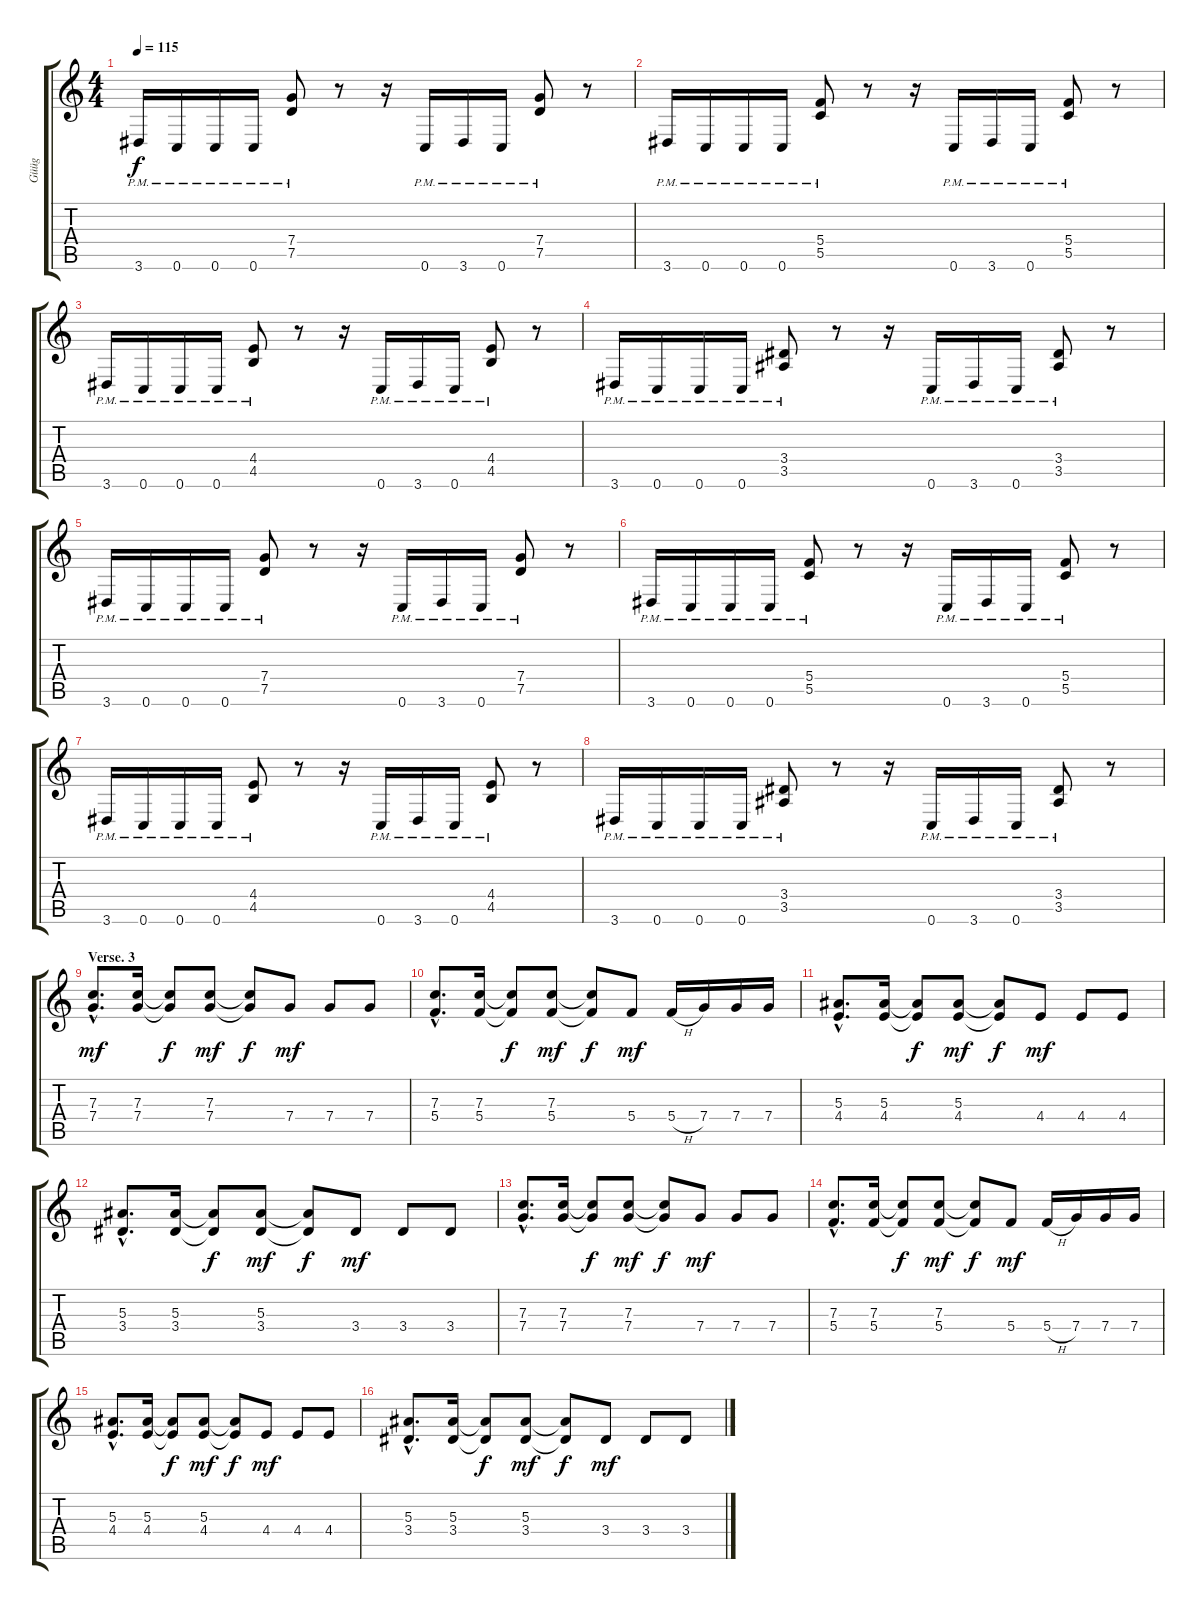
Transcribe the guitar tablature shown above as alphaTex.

\track ("Güüg" "Güüg") {instrument distortionguitar}
\staff {score tabs}
\tuning (D4 A3 F3 C3 G2 C2) {hide}
\ts (4 4)
\tempo 115
\clef g2
\ks c
3.6{pm}.16{dy f} 0.6{pm}.16 0.6{pm}.16 0.6{pm}.16 (7.4{pm} 7.5{pm}).8 r.8 r.16 0.6{pm}.16 3.6{pm}.16 0.6{pm}.16 (7.4{pm} 7.5{pm}).8 r.8 |
3.6{pm}.16 0.6{pm}.16 0.6{pm}.16 0.6{pm}.16 (5.4{pm} 5.5{pm}).8 r.8 r.16 0.6{pm}.16 3.6{pm}.16 0.6{pm}.16 (5.4{pm} 5.5{pm}).8 r.8 |
3.6{pm}.16 0.6{pm}.16 0.6{pm}.16 0.6{pm}.16 (4.4{pm} 4.5{pm}).8 r.8 r.16 0.6{pm}.16 3.6{pm}.16 0.6{pm}.16 (4.4{pm} 4.5{pm}).8 r.8 |
3.6{pm}.16 0.6{pm}.16 0.6{pm}.16 0.6{pm}.16 (3.4{pm} 3.5{pm}).8 r.8 r.16 0.6{pm}.16 3.6{pm}.16 0.6{pm}.16 (3.4{pm} 3.5{pm}).8 r.8 |
3.6{pm}.16 0.6{pm}.16 0.6{pm}.16 0.6{pm}.16 (7.4{pm} 7.5{pm}).8 r.8 r.16 0.6{pm}.16 3.6{pm}.16 0.6{pm}.16 (7.4{pm} 7.5{pm}).8 r.8 |
3.6{pm}.16 0.6{pm}.16 0.6{pm}.16 0.6{pm}.16 (5.4{pm} 5.5{pm}).8 r.8 r.16 0.6{pm}.16 3.6{pm}.16 0.6{pm}.16 (5.4{pm} 5.5{pm}).8 r.8 |
3.6{pm}.16 0.6{pm}.16 0.6{pm}.16 0.6{pm}.16 (4.4{pm} 4.5{pm}).8 r.8 r.16 0.6{pm}.16 3.6{pm}.16 0.6{pm}.16 (4.4{pm} 4.5{pm}).8 r.8 |
3.6{pm}.16 0.6{pm}.16 0.6{pm}.16 0.6{pm}.16 (3.4{pm} 3.5{pm}).8 r.8 r.16 0.6{pm}.16 3.6{pm}.16 0.6{pm}.16 (3.4{pm} 3.5{pm}).8 r.8 |
\section ("" "Verse. 3")
(7.3{hac} 7.4{hac}).8{d dy mf instrument electricguitarjazz} (7.3 7.4).16 (7.3{t} 7.4{t}).8{dy f} (7.3 7.4).8{dy mf} (7.3{t} 7.4{t}).8{dy f} 7.4.8{dy mf} 7.4.8 7.4.8 |
(7.3{hac} 5.4{hac}).8{d} (7.3 5.4).16 (7.3{t} 5.4{t}).8{dy f} (7.3 5.4).8{dy mf} (7.3{t} 5.4{t}).8{dy f} 5.4.8{dy mf} 5.4{h}.16 7.4.16 7.4.16 7.4.16 |
(5.3{hac} 4.4{hac}).8{d} (5.3 4.4).16 (5.3{t} 4.4{t}).8{dy f} (5.3 4.4).8{dy mf} (5.3{t} 4.4{t}).8{dy f} 4.4.8{dy mf} 4.4.8 4.4.8 |
(5.3{hac} 3.4{hac}).8{d} (5.3 3.4).16 (5.3{t} 3.4{t}).8{dy f} (5.3 3.4).8{dy mf} (5.3{t} 3.4{t}).8{dy f} 3.4.8{dy mf} 3.4.8 3.4.8 |
(7.3{hac} 7.4{hac}).8{d} (7.3 7.4).16 (7.3{t} 7.4{t}).8{dy f} (7.3 7.4).8{dy mf} (7.3{t} 7.4{t}).8{dy f} 7.4.8{dy mf} 7.4.8 7.4.8 |
(7.3{hac} 5.4{hac}).8{d} (7.3 5.4).16 (7.3{t} 5.4{t}).8{dy f} (7.3 5.4).8{dy mf} (7.3{t} 5.4{t}).8{dy f} 5.4.8{dy mf} 5.4{h}.16 7.4.16 7.4.16 7.4.16 |
(5.3{hac} 4.4{hac}).8{d} (5.3 4.4).16 (5.3{t} 4.4{t}).8{dy f} (5.3 4.4).8{dy mf} (5.3{t} 4.4{t}).8{dy f} 4.4.8{dy mf} 4.4.8 4.4.8 |
(5.3{hac} 3.4{hac}).8{d} (5.3 3.4).16 (5.3{t} 3.4{t}).8{dy f} (5.3 3.4).8{dy mf} (5.3{t} 3.4{t}).8{dy f} 3.4.8{dy mf} 3.4.8 3.4.8
